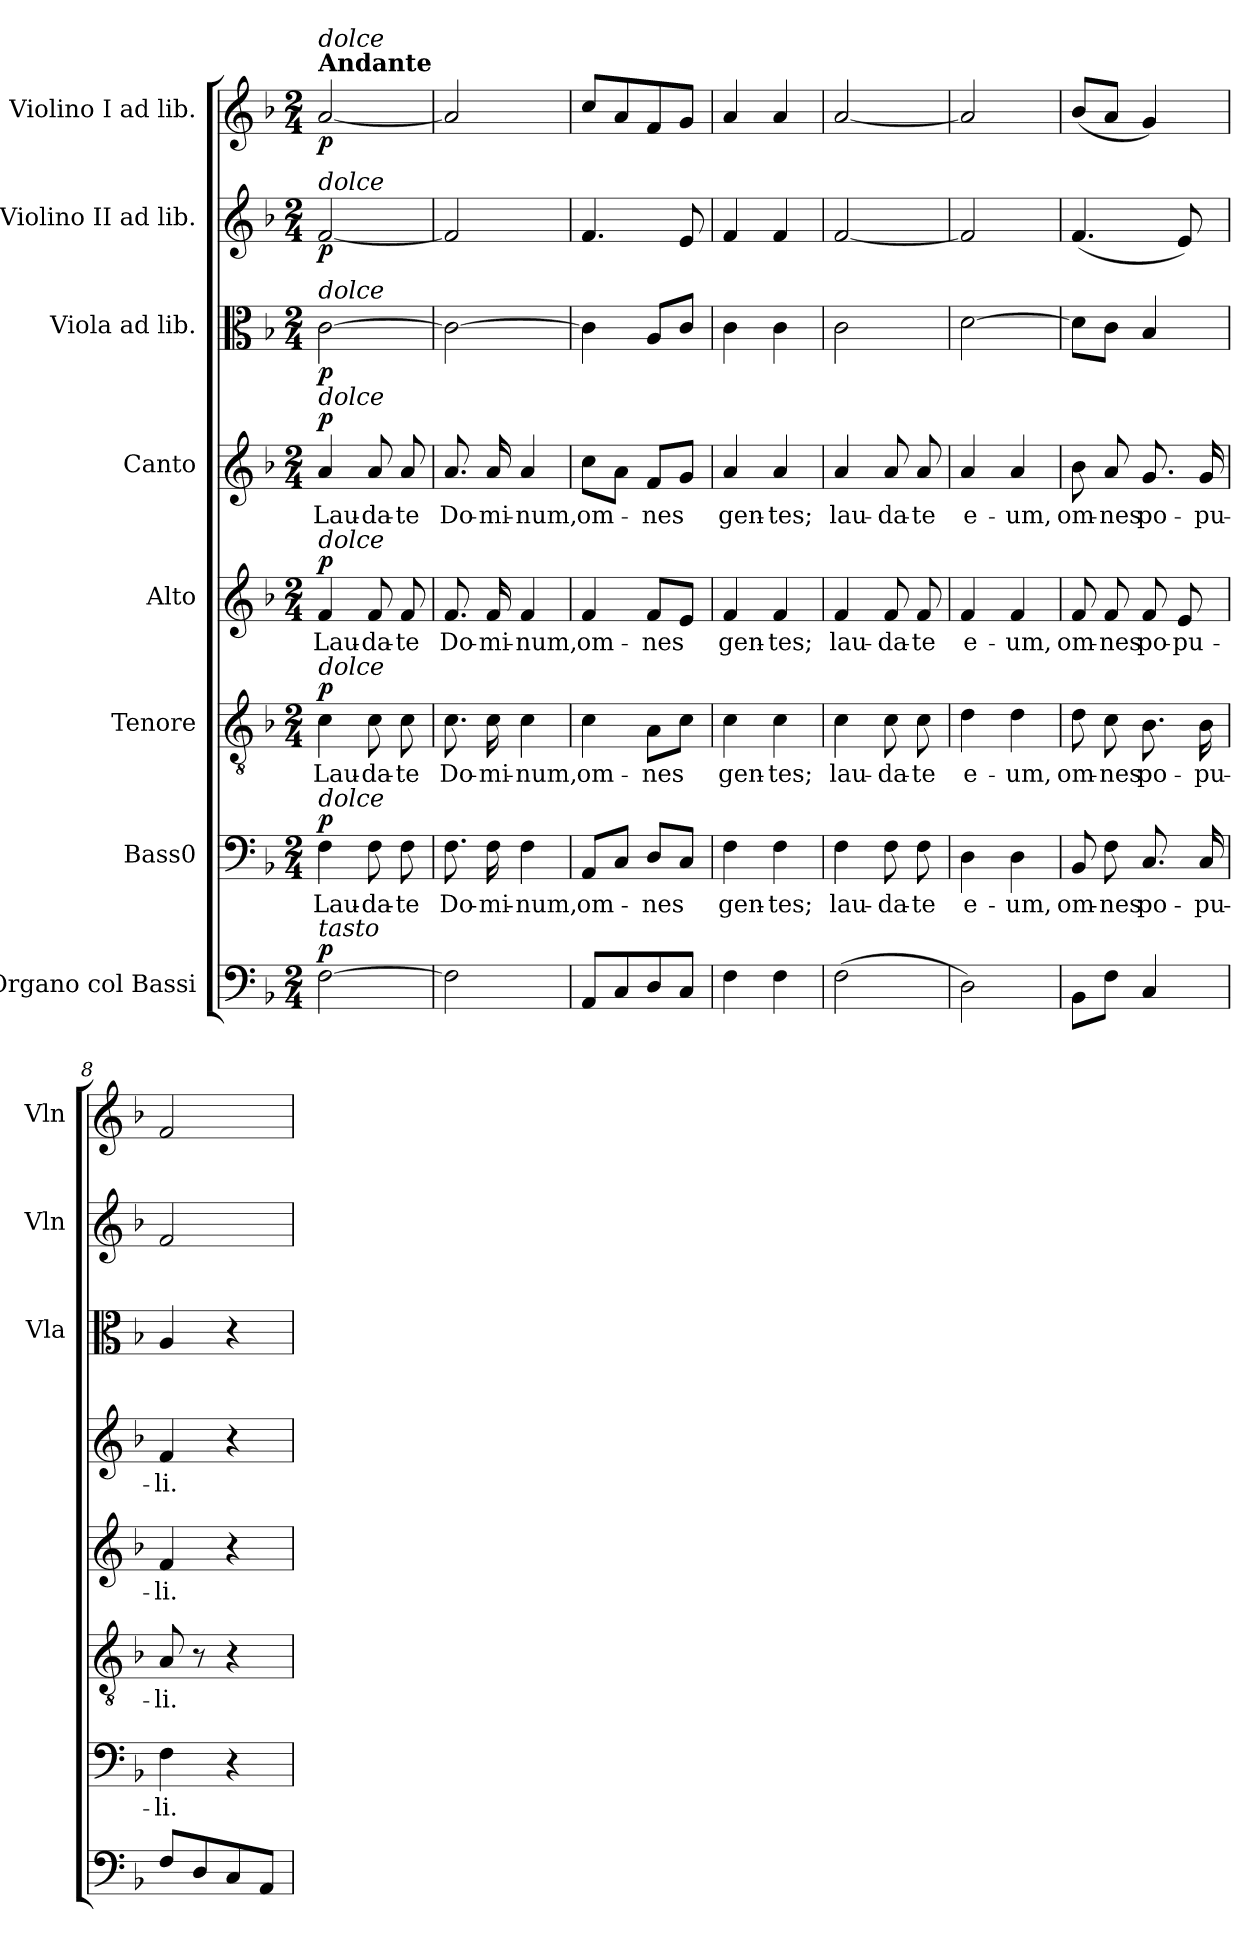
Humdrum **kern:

**kern	**dynam	**kern	**text	**dynam	**kern	**text	**dynam	**kern	**text	**dynam	**kern	**text	**dynam	**kern	**dynam	**kern	**dynam	**kern	**dynam
*part8	*part8	*part7	*part7	*part7	*part6	*part6	*part6	*part5	*part5	*part5	*part4	*part4	*part4	*part3	*part3	*part2	*part2	*part1	*part1
*staff8	*staff8	*staff7	*staff7	*staff7	*staff6	*staff6	*staff6	*staff5	*staff5	*staff5	*staff4	*staff4	*staff4	*staff3	*staff3	*staff2	*staff2	*staff1	*staff1
*I"Organo col Bassi	*	*I"Bass0	*	*	*I"Tenore	*	*	*I"Alto	*	*	*I"Canto	*	*	*I"Viola ad lib.	*	*I"Violino II ad lib.	*	*I"Violino I ad lib.	*
*	*	*	*	*	*	*	*	*	*	*	*	*	*	*I'Vla	*	*I'Vln	*	*I'Vln	*
*clefF4	*	*clefF4	*	*	*clefGv2	*	*	*clefG2	*	*	*clefG2	*	*	*clefC3	*	*clefG2	*	*clefG2	*
*k[b-]	*	*k[b-]	*	*	*k[b-]	*	*	*k[b-]	*	*	*k[b-]	*	*	*k[b-]	*	*k[b-]	*	*k[b-]	*
*M2/4	*	*M2/4	*	*	*M2/4	*	*	*M2/4	*	*	*M2/4	*	*	*M2/4	*	*M2/4	*	*M2/4	*
=1	=1	=1	=1	=1	=1	=1	=1	=1	=1	=1	=1	=1	=1	=1	=1	=1	=1	=1	=1
!	!	!	!	!	!	!	!	!	!	!	!	!	!	!	!	!	!	!LO:TX:a:B:t=Andante	!
!	!	!	!	!	!	!	!	!	!	!	!	!	!	!	!	!	!	!LO:TX:a:i:t=dolce	!
!	!	!	!	!	!	!	!	!	!	!	!	!	!	!	!	!LO:TX:a:i:t=dolce	!	!	!
!	!	!	!	!	!	!	!	!	!	!	!	!	!	!LO:TX:a:i:t=dolce	!	!	!	!	!
!	!	!	!	!	!	!	!	!	!	!	!LO:TX:a:i:t=dolce	!	!	!	!	!	!	!	!
!	!	!	!	!	!	!	!	!LO:TX:a:i:t=dolce	!	!	!	!	!	!	!	!	!	!	!
!	!	!	!	!	!LO:TX:a:i:t=dolce	!	!	!	!	!	!	!	!	!	!	!	!	!	!
!	!	!LO:TX:a:i:t=dolce	!	!	!	!	!	!	!	!	!	!	!	!	!	!	!	!	!
!LO:TX:a:i:t=tasto	!	!	!	!	!	!	!	!	!	!	!	!	!	!	!	!	!	!	!
!	!LO:DY:a	!	!LO:LY:b	!LO:DY:a	!	!LO:LY:b	!LO:DY:a	!	!LO:LY:b	!LO:DY:a	!	!LO:LY:b	!LO:DY:a	!	!LO:DY:b	!	!LO:DY:b	!	!LO:DY:b
[2F\	p	4F\	Lau-	p	4c\	Lau-	p	4f/	Lau-	p	4a/	Lau-	p	[2c\	p	[2f/	p	[2a/	p
!	!	!	!LO:LY:b	!	!	!LO:LY:b	!	!	!LO:LY:b	!	!	!LO:LY:b	!	!	!	!	!	!	!
.	.	8F\	-da-	.	8c\	-da-	.	8f/	-da-	.	8a/	-da-	.	.	.	.	.	.	.
!	!	!	!LO:LY:b	!	!	!LO:LY:b	!	!	!LO:LY:b	!	!	!LO:LY:b	!	!	!	!	!	!	!
.	.	8F\	-te	.	8c\	-te	.	8f/	-te	.	8a/	-te	.	.	.	.	.	.	.
=2	=2	=2	=2	=2	=2	=2	=2	=2	=2	=2	=2	=2	=2	=2	=2	=2	=2	=2	=2
!	!	!	!LO:LY:b	!	!	!LO:LY:b	!	!	!LO:LY:b	!	!	!LO:LY:b	!	!	!	!	!	!	!
2F\]	.	8.F\	Do-	.	8.c\	Do-	.	8.f/	Do-	.	8.a/	Do-	.	2c\_	.	2f/]	.	2a/]	.
!	!	!	!LO:LY:b	!	!	!LO:LY:b	!	!	!LO:LY:b	!	!	!LO:LY:b	!	!	!	!	!	!	!
.	.	16F\	-mi-	.	16c\	-mi-	.	16f/	-mi-	.	16a/	-mi-	.	.	.	.	.	.	.
!	!	!	!LO:LY:b	!	!	!LO:LY:b	!	!	!LO:LY:b	!	!	!LO:LY:b	!	!	!	!	!	!	!
.	.	4F\	-num,	.	4c\	-num,	.	4f/	-num,	.	4a/	-num,	.	.	.	.	.	.	.
=3	=3	=3	=3	=3	=3	=3	=3	=3	=3	=3	=3	=3	=3	=3	=3	=3	=3	=3	=3
!	!	!	!LO:LY:b	!	!	!LO:LY:b	!	!	!LO:LY:b	!	!	!LO:LY:b	!	!	!	!	!	!	!
8AA/L	.	8AA/L	om-	.	4c\	om-	.	4f/	om-	.	8cc\L	om-	.	4c\]	.	4.f/	.	8cc/L	.
8C/	.	8C/J	.	.	.	.	.	.	.	.	8a\J	.	.	.	.	.	.	8a/	.
!	!	!	!LO:LY:b	!	!	!LO:LY:b	!	!	!LO:LY:b	!	!	!LO:LY:b	!	!	!	!	!	!	!
8D/	.	8D/L	-nes	.	8A\L	-nes	.	8f/L	-nes	.	8f/L	-nes	.	8A/L	.	.	.	8f/	.
8C/J	.	8C/J	.	.	8c\J	.	.	8e/J	.	.	8g/J	.	.	8c/J	.	8e/	.	8g/J	.
=4	=4	=4	=4	=4	=4	=4	=4	=4	=4	=4	=4	=4	=4	=4	=4	=4	=4	=4	=4
!	!	!	!LO:LY:b	!	!	!LO:LY:b	!	!	!LO:LY:b	!	!	!LO:LY:b	!	!	!	!	!	!	!
4F\	.	4F\	gen-	.	4c\	gen-	.	4f/	gen-	.	4a/	gen-	.	4c\	.	4f/	.	4a/	.
!	!	!	!LO:LY:b	!	!	!LO:LY:b	!	!	!LO:LY:b	!	!	!LO:LY:b	!	!	!	!	!	!	!
4F\	.	4F\	-tes;	.	4c\	-tes;	.	4f/	-tes;	.	4a/	-tes;	.	4c\	.	4f/	.	4a/	.
=5	=5	=5	=5	=5	=5	=5	=5	=5	=5	=5	=5	=5	=5	=5	=5	=5	=5	=5	=5
!	!	!	!LO:LY:b	!	!	!LO:LY:b	!	!	!LO:LY:b	!	!	!LO:LY:b	!	!	!	!	!	!	!
(2F\	.	4F\	lau-	.	4c\	lau-	.	4f/	lau-	.	4a/	lau-	.	2c\	.	[2f/	.	[2a/	.
!	!	!	!LO:LY:b	!	!	!LO:LY:b	!	!	!LO:LY:b	!	!	!LO:LY:b	!	!	!	!	!	!	!
.	.	8F\	-da-	.	8c\	-da-	.	8f/	-da-	.	8a/	-da-	.	.	.	.	.	.	.
!	!	!	!LO:LY:b	!	!	!LO:LY:b	!	!	!LO:LY:b	!	!	!LO:LY:b	!	!	!	!	!	!	!
.	.	8F\	-te	.	8c\	-te	.	8f/	-te	.	8a/	-te	.	.	.	.	.	.	.
=6	=6	=6	=6	=6	=6	=6	=6	=6	=6	=6	=6	=6	=6	=6	=6	=6	=6	=6	=6
!	!	!	!LO:LY:b	!	!	!LO:LY:b	!	!	!LO:LY:b	!	!	!LO:LY:b	!	!	!	!	!	!	!
2D\)	.	4D\	e-	.	4d\	e-	.	4f/	e-	.	4a/	e-	.	[2d\	.	2f/]	.	2a/]	.
!	!	!	!LO:LY:b	!	!	!LO:LY:b	!	!	!LO:LY:b	!	!	!LO:LY:b	!	!	!	!	!	!	!
.	.	4D\	-um,	.	4d\	-um,	.	4f/	-um,	.	4a/	-um,	.	.	.	.	.	.	.
!!LO:LB:g=z
=7	=7	=7	=7	=7	=7	=7	=7	=7	=7	=7	=7	=7	=7	=7	=7	=7	=7	=7	=7
!	!	!	!LO:LY:b	!	!	!LO:LY:b	!	!	!LO:LY:b	!	!	!LO:LY:b	!	!	!	!	!	!	!
8BB-\L	.	8BB-/	om-	.	8d\	om-	.	8f/	om-	.	8b-\	om-	.	8d\L]	.	(4.f/	.	(8b-/L	.
!	!	!	!LO:LY:b	!	!	!LO:LY:b	!	!	!LO:LY:b	!	!	!LO:LY:b	!	!	!	!	!	!	!
8F\J	.	8F\	-nes	.	8c\	-nes	.	8f/	-nes	.	8a/	-nes	.	8c\J	.	.	.	8a/J	.
!	!	!	!LO:LY:b	!	!	!LO:LY:b	!	!	!LO:LY:b	!	!	!LO:LY:b	!	!	!	!	!	!	!
4C/	.	8.C/	po-	.	8.B-\	po-	.	8f/	po-	.	8.g/	po-	.	4B-/	.	.	.	4g/)	.
!	!	!	!	!	!	!	!	!	!LO:LY:b	!	!	!	!	!	!	!	!	!	!
.	.	.	.	.	.	.	.	8e/	-pu-	.	.	.	.	.	.	8e/)	.	.	.
!	!	!	!LO:LY:b	!	!	!LO:LY:b	!	!	!	!	!	!LO:LY:b	!	!	!	!	!	!	!
.	.	16C/	-pu-	.	16B-\	-pu-	.	.	.	.	16g/	-pu-	.	.	.	.	.	.	.
=8	=8	=8	=8	=8	=8	=8	=8	=8	=8	=8	=8	=8	=8	=8	=8	=8	=8	=8	=8
!	!	!	!LO:LY:b	!	!	!LO:LY:b	!	!	!LO:LY:b	!	!	!LO:LY:b	!	!	!	!	!	!	!
8F/L	.	4F\	-li.	.	8A/	-li.	.	4f/	-li.	.	4f/	-li.	.	4A/	.	2f/	.	2f/	.
8D/	.	.	.	.	8r	.	.	.	.	.	.	.	.	.	.	.	.	.	.
8C/	.	4r	.	.	4r	.	.	4r	.	.	4r	.	.	4r	.	.	.	.	.
8AA/J	.	.	.	.	.	.	.	.	.	.	.	.	.	.	.	.	.	.	.
=	=	=	=	=	=	=	=	=	=	=	=	=	=	=	=	=	=	=	=
*-	*-	*-	*-	*-	*-	*-	*-	*-	*-	*-	*-	*-	*-	*-	*-	*-	*-	*-	*-
